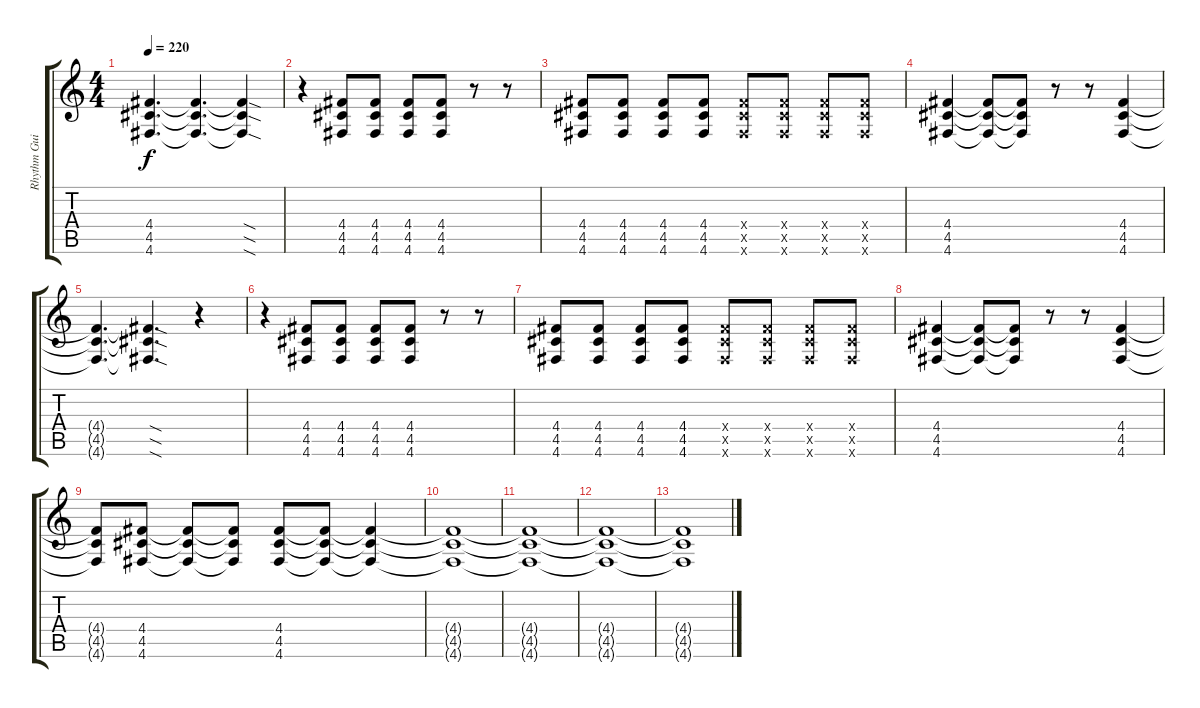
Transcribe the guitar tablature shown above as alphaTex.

\track ("Rhythm Guitar 1" "Rhythm Gui") {instrument distortionguitar}
\staff {score tabs}
\tuning (E4 B3 G3 D3 A2 D2) {hide}
\ts (4 4)
\tempo 220
\clef g2
\ks c
(4.4{t} 4.5{t} 4.6{t}).4{d dy f} (4.4{t} 4.5{t} 4.6{t}).4{d} (4.4{sod t} 4.5{sod t} 4.6{sod t}).4 |
r.4 (4.4 4.5 4.6).8 (4.4 4.5 4.6).8 (4.4 4.5 4.6).8 (4.4 4.5 4.6).8 r.8 r.8 |
(4.4 4.5 4.6).8 (4.4 4.5 4.6).8 (4.4 4.5 4.6).8 (4.4 4.5 4.6).8 (4.4{x} 4.5{x} 4.6{x}).8 (4.4{x} 4.5{x} 4.6{x}).8 (4.4{x} 4.5{x} 4.6{x}).8 (4.4{x} 4.5{x} 4.6{x}).8 |
(4.4 4.5 4.6).4 (4.4{t} 4.5{t} 4.6{t}).8 (4.4{t} 4.5{t} 4.6{t}).8 r.8 r.8 (4.4 4.5 4.6).4 |
(4.4{t} 4.5{t} 4.6{t}).4{d} (4.4{sod t} 4.5{sod t} 4.6{sod t}).4{d} r.4 |
r.4 (4.4 4.5 4.6).8 (4.4 4.5 4.6).8 (4.4 4.5 4.6).8 (4.4 4.5 4.6).8 r.8 r.8 |
(4.4 4.5 4.6).8 (4.4 4.5 4.6).8 (4.4 4.5 4.6).8 (4.4 4.5 4.6).8 (4.4{x} 4.5{x} 4.6{x}).8 (4.4{x} 4.5{x} 4.6{x}).8 (4.4{x} 4.5{x} 4.6{x}).8 (4.4{x} 4.5{x} 4.6{x}).8 |
(4.4 4.5 4.6).4 (4.4{t} 4.5{t} 4.6{t}).8 (4.4{t} 4.5{t} 4.6{t}).8 r.8 r.8 (4.4 4.5 4.6).4 |
(4.4{t} 4.5{t} 4.6{t}).8 (4.4 4.5 4.6).8 (4.4{t} 4.5{t} 4.6{t}).8 (4.4{t} 4.5{t} 4.6{t}).8 (4.4 4.5 4.6).8 (4.4{t} 4.5{t} 4.6{t}).8 (4.4{t} 4.5{t} 4.6{t}).4 |
(4.4{t} 4.5{t} 4.6{t}).1{volume 0} |
(4.4{t} 4.5{t} 4.6{t}).1 |
(4.4{t} 4.5{t} 4.6{t}).1 |
(4.4{t} 4.5{t} 4.6{t}).1
